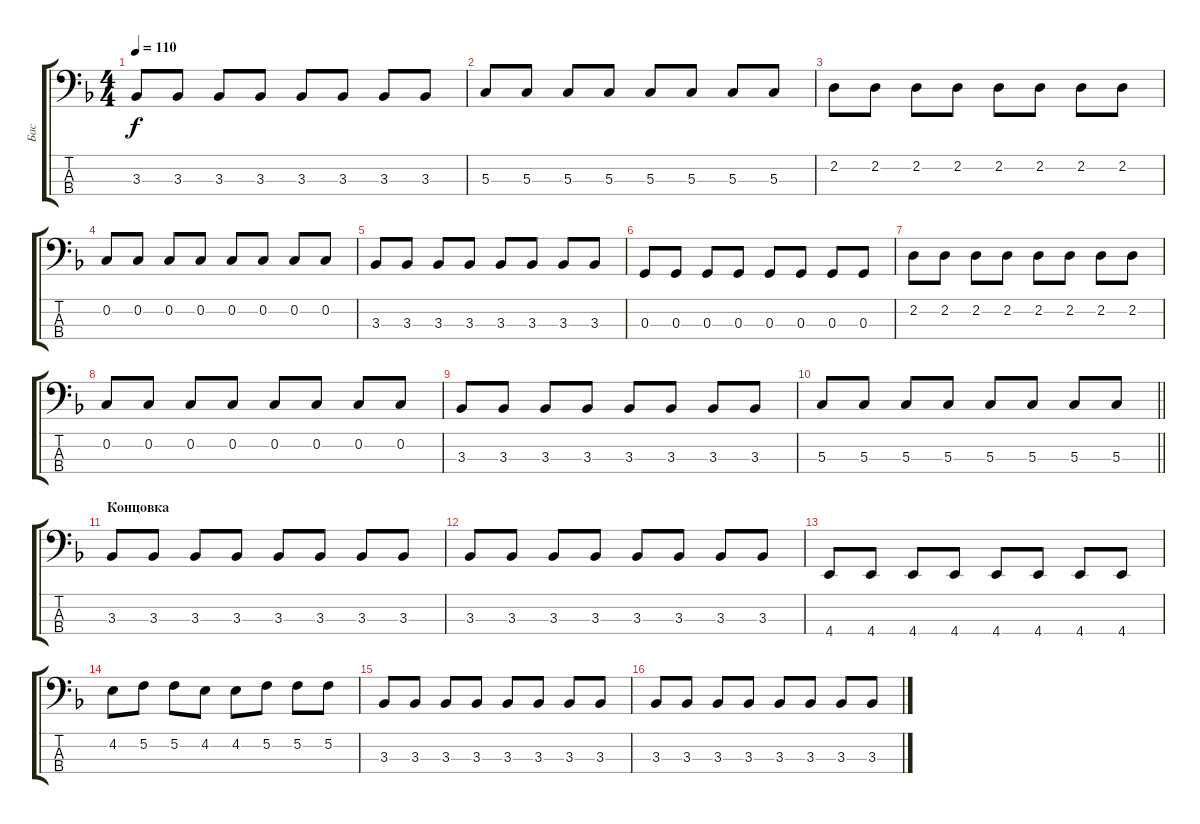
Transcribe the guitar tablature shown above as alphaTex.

\track ("Бас" "Бас") {instrument electricbassfinger}
\staff {score tabs}
\tuning (F2 C2 G1 C1) {hide}
\ts (4 4)
\tempo 110
\clef f4
\ks dminor
3.3.8{dy f} 3.3.8 3.3.8 3.3.8 3.3.8 3.3.8 3.3.8 3.3.8 |
5.3.8 5.3.8 5.3.8 5.3.8 5.3.8 5.3.8 5.3.8 5.3.8 |
2.2.8 2.2.8 2.2.8 2.2.8 2.2.8 2.2.8 2.2.8 2.2.8 |
0.2.8 0.2.8 0.2.8 0.2.8 0.2.8 0.2.8 0.2.8 0.2.8 |
3.3.8 3.3.8 3.3.8 3.3.8 3.3.8 3.3.8 3.3.8 3.3.8 |
0.3.8 0.3.8 0.3.8 0.3.8 0.3.8 0.3.8 0.3.8 0.3.8 |
2.2.8 2.2.8 2.2.8 2.2.8 2.2.8 2.2.8 2.2.8 2.2.8 |
0.2.8 0.2.8 0.2.8 0.2.8 0.2.8 0.2.8 0.2.8 0.2.8 |
3.3.8 3.3.8 3.3.8 3.3.8 3.3.8 3.3.8 3.3.8 3.3.8 |
\barLineRight lightlight
5.3.8 5.3.8 5.3.8 5.3.8 5.3.8 5.3.8 5.3.8 5.3.8 |
\section ("" "Концовка")
3.3.8 3.3.8 3.3.8 3.3.8 3.3.8 3.3.8 3.3.8 3.3.8 |
3.3.8 3.3.8 3.3.8 3.3.8 3.3.8 3.3.8 3.3.8 3.3.8 |
4.4.8 4.4.8 4.4.8 4.4.8 4.4.8 4.4.8 4.4.8 4.4.8 |
4.2.8 5.2.8 5.2.8 4.2.8 4.2.8 5.2.8 5.2.8 5.2.8 |
3.3.8 3.3.8 3.3.8 3.3.8 3.3.8 3.3.8 3.3.8 3.3.8 |
3.3.8 3.3.8 3.3.8 3.3.8 3.3.8 3.3.8 3.3.8 3.3.8
